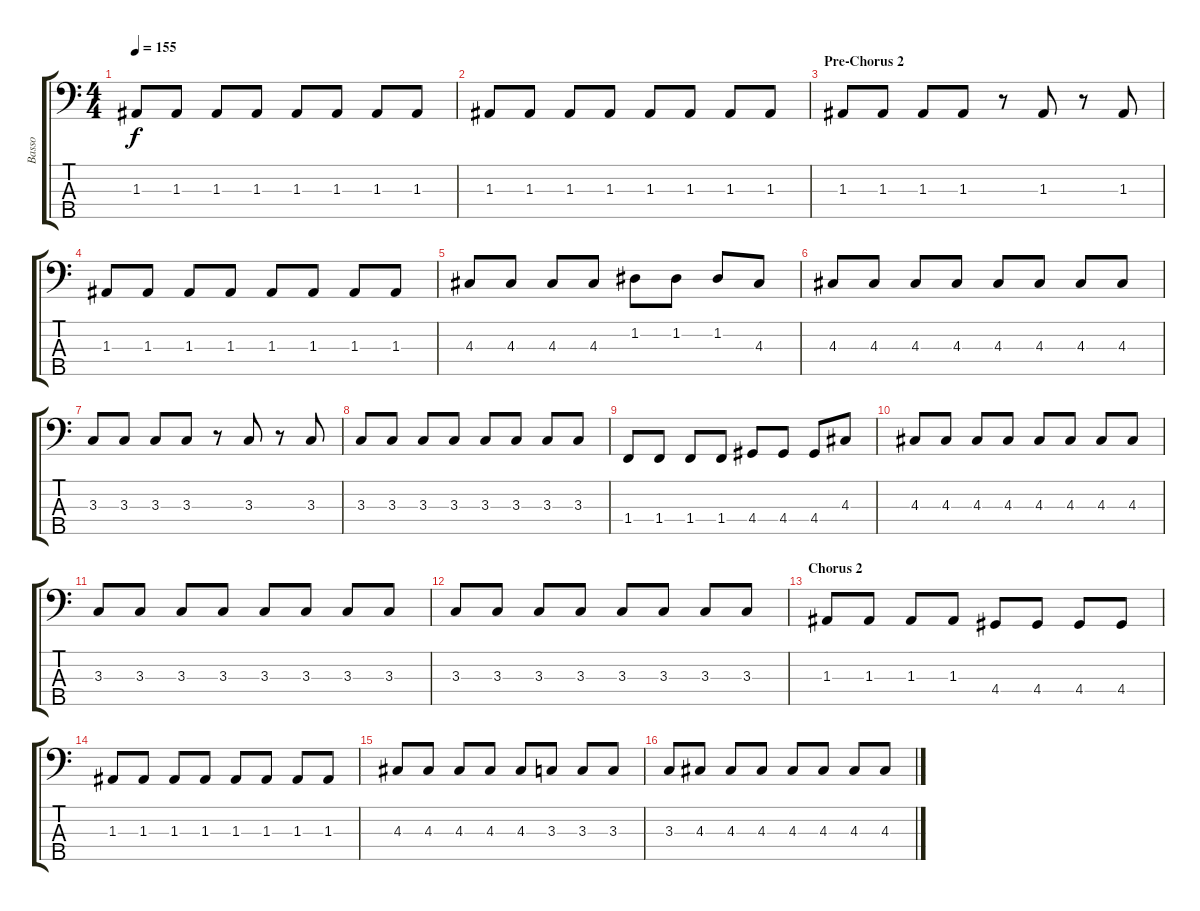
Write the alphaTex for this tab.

\track ("Basso" "Basso") {instrument electricbassfinger}
\staff {score tabs}
\tuning (G2 D2 A1 E1 B0) {hide}
\ts (4 4)
\tempo 155
\clef f4
\ks c
1.3.8{dy f} 1.3.8 1.3.8 1.3.8 1.3.8 1.3.8 1.3.8 1.3.8 |
1.3.8 1.3.8 1.3.8 1.3.8 1.3.8 1.3.8 1.3.8 1.3.8 |
\section ("" "Pre-Chorus 2")
1.3.8 1.3.8 1.3.8 1.3.8 r.8 1.3.8 r.8 1.3.8 |
1.3.8 1.3.8 1.3.8 1.3.8 1.3.8 1.3.8 1.3.8 1.3.8 |
4.3.8 4.3.8 4.3.8 4.3.8 1.2.8 1.2.8 1.2.8 4.3.8 |
4.3.8 4.3.8 4.3.8 4.3.8 4.3.8 4.3.8 4.3.8 4.3.8 |
3.3.8 3.3.8 3.3.8 3.3.8 r.8 3.3.8 r.8 3.3.8 |
3.3.8 3.3.8 3.3.8 3.3.8 3.3.8 3.3.8 3.3.8 3.3.8 |
1.4.8 1.4.8 1.4.8 1.4.8 4.4.8 4.4.8 4.4.8 4.3.8 |
4.3.8 4.3.8 4.3.8 4.3.8 4.3.8 4.3.8 4.3.8 4.3.8 |
3.3.8 3.3.8 3.3.8 3.3.8 3.3.8 3.3.8 3.3.8 3.3.8 |
3.3.8 3.3.8 3.3.8 3.3.8 3.3.8 3.3.8 3.3.8 3.3.8 |
\section ("" "Chorus 2")
1.3.8 1.3.8 1.3.8 1.3.8 4.4.8 4.4.8 4.4.8 4.4.8 |
1.3.8 1.3.8 1.3.8 1.3.8 1.3.8 1.3.8 1.3.8 1.3.8 |
4.3.8 4.3.8 4.3.8 4.3.8 4.3.8 3.3.8 3.3.8 3.3.8 |
3.3.8 4.3.8 4.3.8 4.3.8 4.3.8 4.3.8 4.3.8 4.3.8
